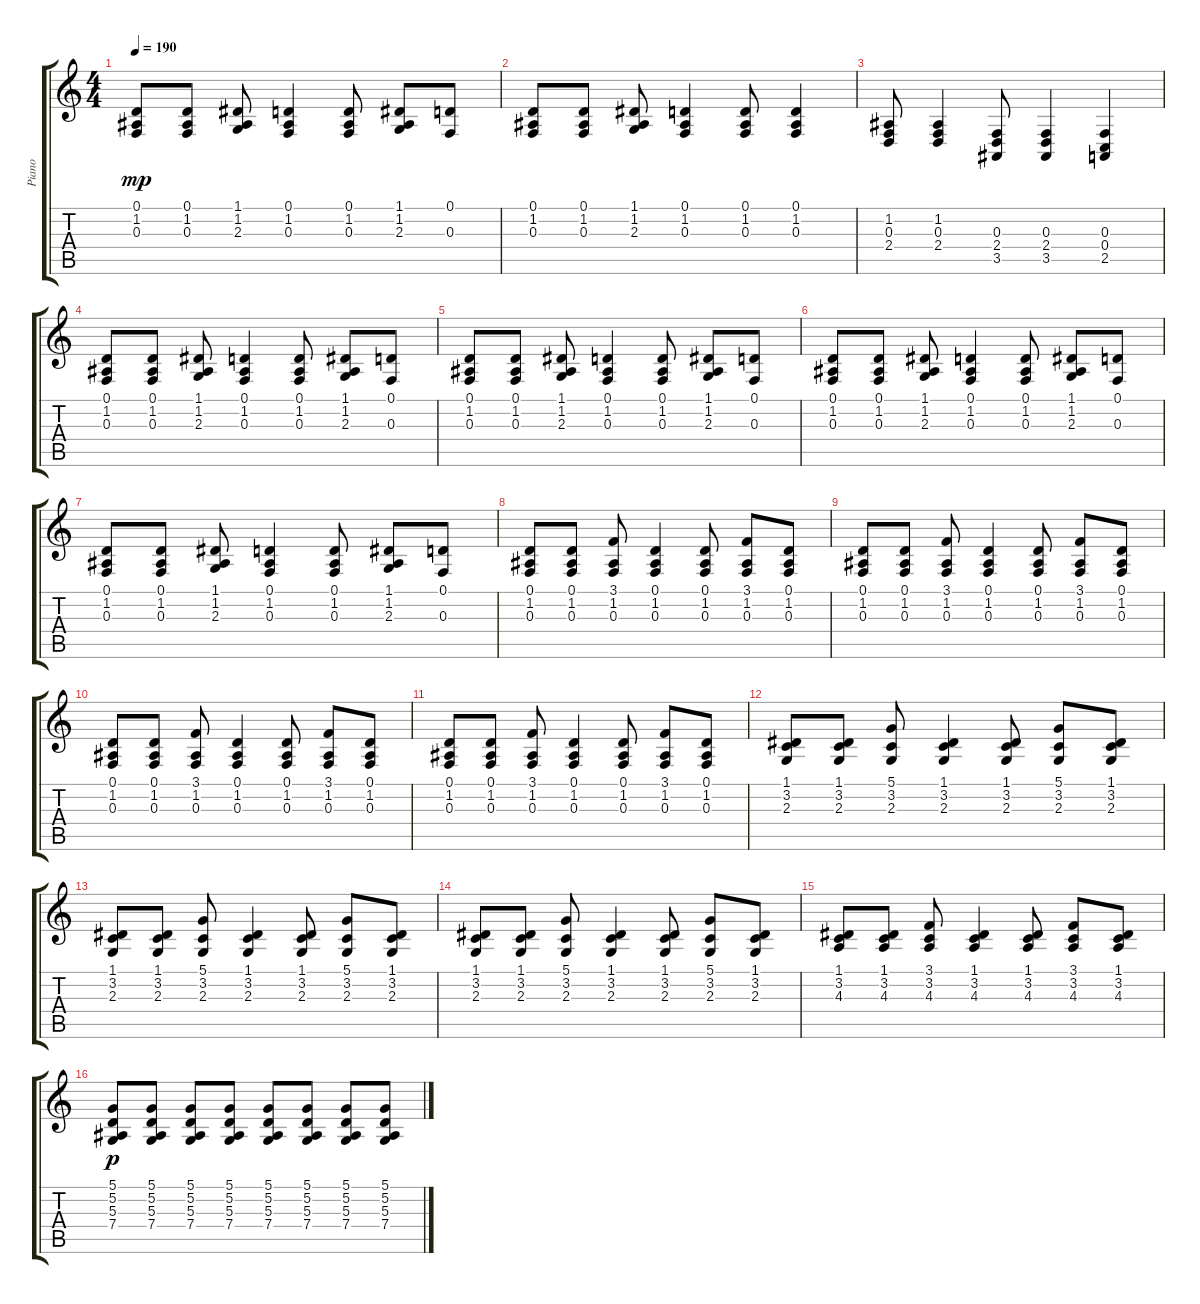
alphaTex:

\track ("Piano" "Piano") {instrument brightacousticpiano}
\staff {score tabs}
\tuning (D4 A3 F3 C3 G2 D2) {hide}
\ts (4 4)
\tempo 190
\clef g2
\ks c
(0.1 1.2 0.3).8{dy mp} (0.1 1.2 0.3).8 (1.1 1.2 2.3).8 (0.1 1.2 0.3).4 (0.1 1.2 0.3).8 (1.1 1.2 2.3).8 (0.1 0.3).8 |
(0.1 1.2 0.3).8 (0.1 1.2 0.3).8 (1.1 1.2 2.3).8 (0.1 1.2 0.3).4 (0.1 1.2 0.3).8 (0.1 1.2 0.3).4 |
(1.2 0.3 2.4).8 (1.2 0.3 2.4).4 (0.3 2.4 3.5).8 (0.3 2.4 3.5).4 (0.3 0.4 2.5).4 |
(0.1 1.2 0.3).8 (0.1 1.2 0.3).8 (1.1 1.2 2.3).8 (0.1 1.2 0.3).4 (0.1 1.2 0.3).8 (1.1 1.2 2.3).8 (0.1 0.3).8 |
(0.1 1.2 0.3).8 (0.1 1.2 0.3).8 (1.1 1.2 2.3).8 (0.1 1.2 0.3).4 (0.1 1.2 0.3).8 (1.1 1.2 2.3).8 (0.1 0.3).8 |
(0.1 1.2 0.3).8 (0.1 1.2 0.3).8 (1.1 1.2 2.3).8 (0.1 1.2 0.3).4 (0.1 1.2 0.3).8 (1.1 1.2 2.3).8 (0.1 0.3).8 |
(0.1 1.2 0.3).8 (0.1 1.2 0.3).8 (1.1 1.2 2.3).8 (0.1 1.2 0.3).4 (0.1 1.2 0.3).8 (1.1 1.2 2.3).8 (0.1 0.3).8 |
(0.1 1.2 0.3).8 (0.1 1.2 0.3).8 (3.1 1.2 0.3).8 (0.1 1.2 0.3).4 (0.1 1.2 0.3).8 (3.1 1.2 0.3).8 (0.1 1.2 0.3).8 |
(0.1 1.2 0.3).8 (0.1 1.2 0.3).8 (3.1 1.2 0.3).8 (0.1 1.2 0.3).4 (0.1 1.2 0.3).8 (3.1 1.2 0.3).8 (0.1 1.2 0.3).8 |
(0.1 1.2 0.3).8 (0.1 1.2 0.3).8 (3.1 1.2 0.3).8 (0.1 1.2 0.3).4 (0.1 1.2 0.3).8 (3.1 1.2 0.3).8 (0.1 1.2 0.3).8 |
(0.1 1.2 0.3).8 (0.1 1.2 0.3).8 (3.1 1.2 0.3).8 (0.1 1.2 0.3).4 (0.1 1.2 0.3).8 (3.1 1.2 0.3).8 (0.1 1.2 0.3).8 |
(1.1 3.2 2.3).8 (1.1 3.2 2.3).8 (5.1 3.2 2.3).8 (1.1 3.2 2.3).4 (1.1 3.2 2.3).8 (5.1 3.2 2.3).8 (1.1 3.2 2.3).8 |
(1.1 3.2 2.3).8 (1.1 3.2 2.3).8 (5.1 3.2 2.3).8 (1.1 3.2 2.3).4 (1.1 3.2 2.3).8 (5.1 3.2 2.3).8 (1.1 3.2 2.3).8 |
(1.1 3.2 2.3).8 (1.1 3.2 2.3).8 (5.1 3.2 2.3).8 (1.1 3.2 2.3).4 (1.1 3.2 2.3).8 (5.1 3.2 2.3).8 (1.1 3.2 2.3).8 |
(1.1 3.2 4.3).8 (1.1 3.2 4.3).8 (3.1 3.2 4.3).8 (1.1 3.2 4.3).4 (1.1 3.2 4.3).8 (3.1 3.2 4.3).8 (1.1 3.2 4.3).8 |
(5.1 5.2 5.3 7.4).8{dy p} (5.1 5.2 5.3 7.4).8 (5.1 5.2 5.3 7.4).8 (5.1 5.2 5.3 7.4).8 (5.1 5.2 5.3 7.4).8 (5.1 5.2 5.3 7.4).8 (5.1 5.2 5.3 7.4).8 (5.1 5.2 5.3 7.4).8
